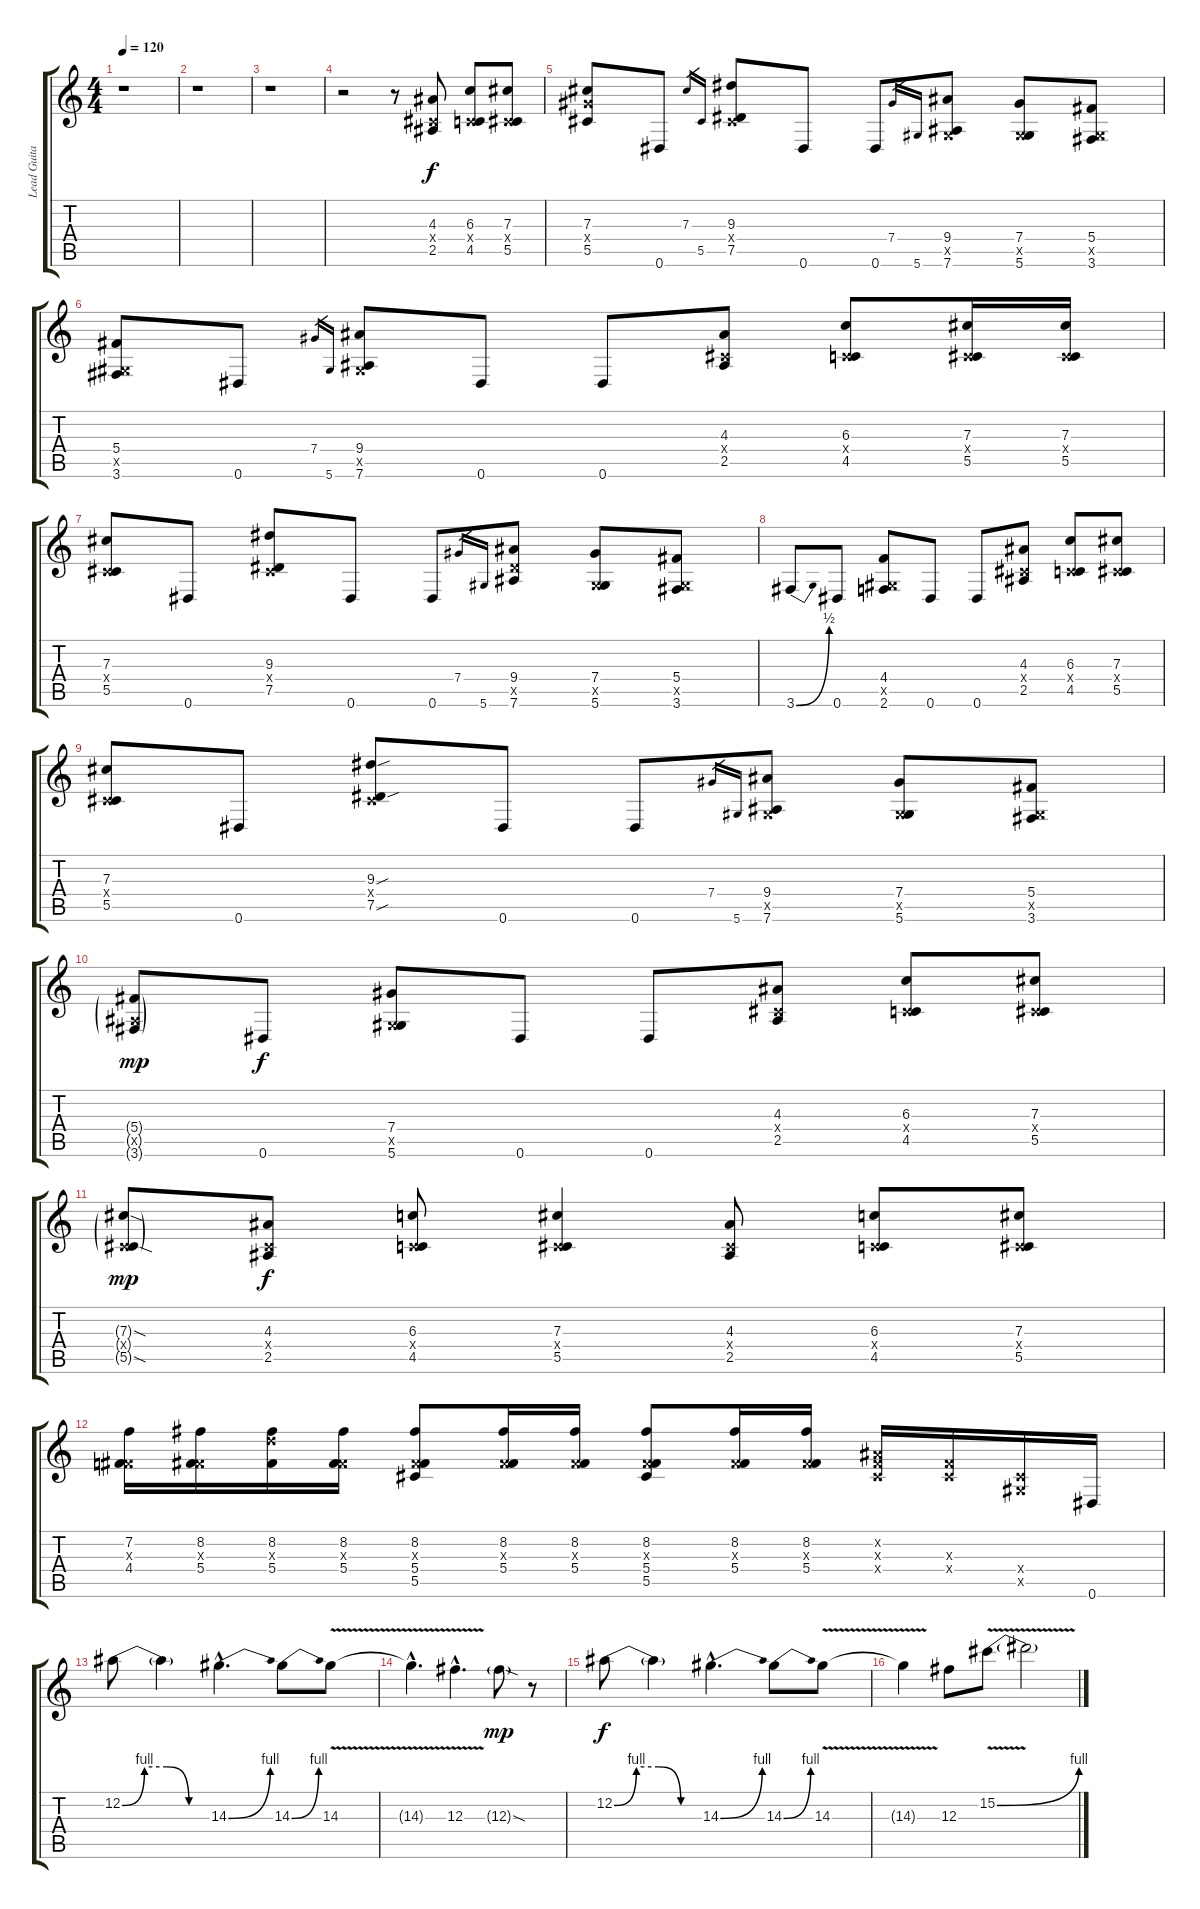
\track ("Lead Guitar" "Lead Guita") {instrument distortionguitar}
\staff {score tabs}
\tuning (Eb4 Bb3 Gb3 Db3 Ab2 Eb2) {hide}
\ts (4 4)
\tempo 120
\clef g2
\ks c
r.1{dy f instrument distortionguitar} |
r.1 |
r.1 |
r.2 r.8 (4.3 0.4{x} 2.5).8 (6.3 0.4{x} 4.5).8 (7.3 0.4{x} 5.5).8 |
(7.3 7.4{x} 5.5).8 0.6.8 7.3.16{gr} 5.5.16{gr} (9.3 0.4{x} 7.5).8 0.6.8 0.6.8 7.4.16{gr} 5.6.16{gr} (9.4 0.5{x} 7.6).8 (7.4 0.5{x} 5.6).8 (5.4 0.5{x} 3.6).8 |
(5.4 0.5{x} 3.6).8 0.6.8 7.4.16{gr} 5.6.16{gr} (9.4 0.5{x} 7.6).8 0.6.8 0.6.8 (4.3 0.4{x} 2.5).8 (6.3 0.4{x} 4.5).8 (7.3 0.4{x} 5.5).16 (7.3 0.4{x} 5.5).16 |
(7.3 0.4{x} 5.5).8 0.6.8 (9.3 0.4{x} 7.5).8 0.6.8 0.6.8 7.4.16{gr} 5.6.16{gr} (9.4 7.5{x} 7.6).8 (7.4 0.5{x} 5.6).8 (5.4 0.5{x} 3.6).8 |
3.6{be (bend 0 0 60 2)}.8 0.6.8 (4.4 0.5{x} 2.6).8 0.6.8 0.6.8 (4.3 0.4{x} 2.5).8 (6.3 0.4{x} 4.5).8 (7.3 0.4{x} 5.5).8 |
(7.3 0.4{x} 5.5).8 0.6.8 (9.3{sou} 0.4{x} 7.5{sou}).8 0.6.8 0.6.8 7.4.16{gr} 5.6.16{gr} (9.4 0.5{x} 7.6).8 (7.4 0.5{x} 5.6).8 (5.4 0.5{x} 3.6).8 |
(5.4{g} 2.5{g x} 3.6{g}).8{dy mp} 0.6.8{dy f} (7.4 0.5{x} 5.6).8 0.6.8 0.6.8 (4.3 0.4{x} 2.5).8 (6.3 0.4{x} 4.5).8 (7.3 0.4{x} 5.5).8 |
(7.3{sod g} 0.4{g x} 5.5{sod g}).8{dy mp} (4.3 0.4{x} 2.5).8{dy f} (6.3 0.4{x} 4.5).8 (7.3 0.4{x} 5.5).4 (4.3 0.4{x} 2.5).8 (6.3 0.4{x} 4.5).8 (7.3 0.4{x} 5.5).8 |
(7.2 0.3{x} 4.4).16 (8.2 0.3{x} 5.4).16 (8.2 8.3{x} 5.4).16 (8.2 0.3{x} 5.4).16 (8.2 0.3{x} 5.4 5.5).8 (8.2 0.3{x} 5.4).16 (8.2 0.3{x} 5.4).16 (8.2 0.3{x} 5.4 5.5).8 (8.2 0.3{x} 5.4).16 (8.2 0.3{x} 5.4).16 (0.2{x} 0.3{x} 0.4{x}).16 (0.3{x} 0.4{x}).16 (0.4{x} 0.5{x}).16 0.6.16 |
12.2{be (custom 0 0 15 4 30 4 45 0 60 0)}.8 12.2{t}.4 14.3{be (bend 0 0 60 4) hac}.4{d} 14.3{be (bend 0 0 60 4)}.8 14.3{v}.8 |
14.3{hac t}.4{d} 12.3{v hac}.4{d} 12.3{sod g}.8{dy mp} r.8 |
12.2{be (custom 0 0 15 4 30 4 45 0 60 0)}.8{dy f} 12.2{t}.4 14.3{be (bend 0 0 60 4) hac}.4{d} 14.3{be (bend 0 0 60 4)}.8 14.3{v}.8 |
14.3{t}.4 12.3.8 15.2{be (bend 0 0 60 4) v}.8 15.2{t}.2
